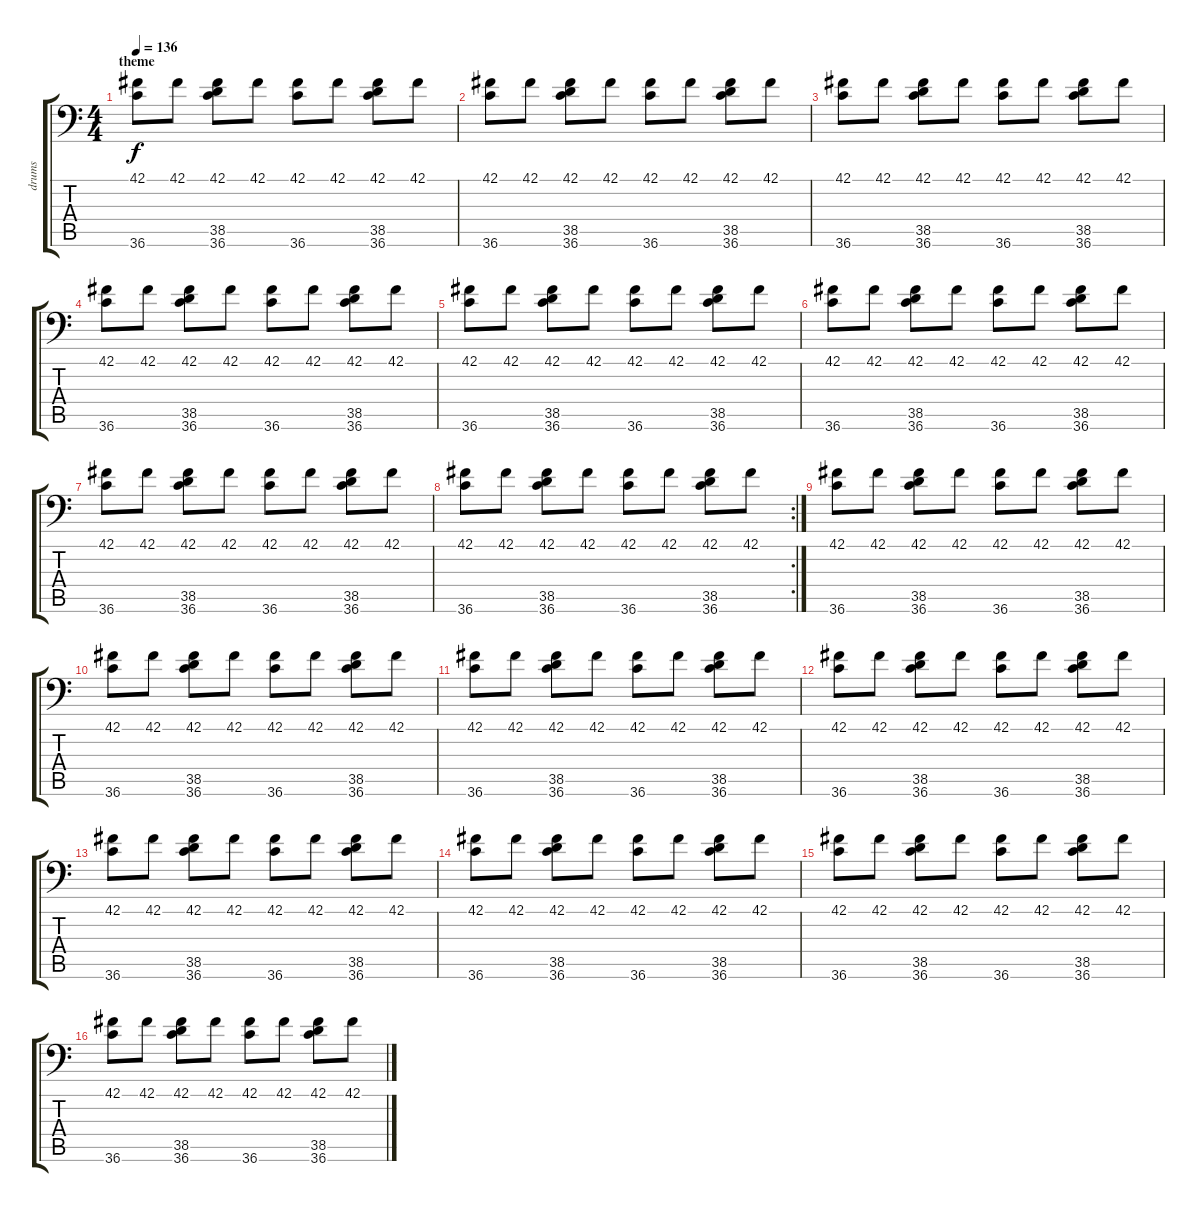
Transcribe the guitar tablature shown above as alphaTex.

\track ("drums" "drums") {instrument acousticgrandpiano}
\staff {score tabs}
\tuning (C-1 C-1 C-1 C-1 C-1 C-1) {hide}
\ts (4 4)
\section ("" "theme")
\tempo 136
\clef f4
\ks c
(42.1 36.6).8{dy f} 42.1.8 (42.1 38.5 36.6).8 42.1.8 (42.1 36.6).8 42.1.8 (42.1 38.5 36.6).8 42.1.8 |
(42.1 36.6).8 42.1.8 (42.1 38.5 36.6).8 42.1.8 (42.1 36.6).8 42.1.8 (42.1 38.5 36.6).8 42.1.8 |
(42.1 36.6).8 42.1.8 (42.1 38.5 36.6).8 42.1.8 (42.1 36.6).8 42.1.8 (42.1 38.5 36.6).8 42.1.8 |
(42.1 36.6).8 42.1.8 (42.1 38.5 36.6).8 42.1.8 (42.1 36.6).8 42.1.8 (42.1 38.5 36.6).8 42.1.8 |
(42.1 36.6).8 42.1.8 (42.1 38.5 36.6).8 42.1.8 (42.1 36.6).8 42.1.8 (42.1 38.5 36.6).8 42.1.8 |
(42.1 36.6).8 42.1.8 (42.1 38.5 36.6).8 42.1.8 (42.1 36.6).8 42.1.8 (42.1 38.5 36.6).8 42.1.8 |
(42.1 36.6).8 42.1.8 (42.1 38.5 36.6).8 42.1.8 (42.1 36.6).8 42.1.8 (42.1 38.5 36.6).8 42.1.8 |
\rc 2
(42.1 36.6).8 42.1.8 (42.1 38.5 36.6).8 42.1.8 (42.1 36.6).8 42.1.8 (42.1 38.5 36.6).8 42.1.8 |
(42.1 36.6).8 42.1.8 (42.1 38.5 36.6).8 42.1.8 (42.1 36.6).8 42.1.8 (42.1 38.5 36.6).8 42.1.8 |
(42.1 36.6).8 42.1.8 (42.1 38.5 36.6).8 42.1.8 (42.1 36.6).8 42.1.8 (42.1 38.5 36.6).8 42.1.8 |
(42.1 36.6).8 42.1.8 (42.1 38.5 36.6).8 42.1.8 (42.1 36.6).8 42.1.8 (42.1 38.5 36.6).8 42.1.8 |
(42.1 36.6).8 42.1.8 (42.1 38.5 36.6).8 42.1.8 (42.1 36.6).8 42.1.8 (42.1 38.5 36.6).8 42.1.8 |
(42.1 36.6).8 42.1.8 (42.1 38.5 36.6).8 42.1.8 (42.1 36.6).8 42.1.8 (42.1 38.5 36.6).8 42.1.8 |
(42.1 36.6).8 42.1.8 (42.1 38.5 36.6).8 42.1.8 (42.1 36.6).8 42.1.8 (42.1 38.5 36.6).8 42.1.8 |
(42.1 36.6).8 42.1.8 (42.1 38.5 36.6).8 42.1.8 (42.1 36.6).8 42.1.8 (42.1 38.5 36.6).8 42.1.8 |
(42.1 36.6).8 42.1.8 (42.1 38.5 36.6).8 42.1.8 (42.1 36.6).8 42.1.8 (42.1 38.5 36.6).8 42.1.8
